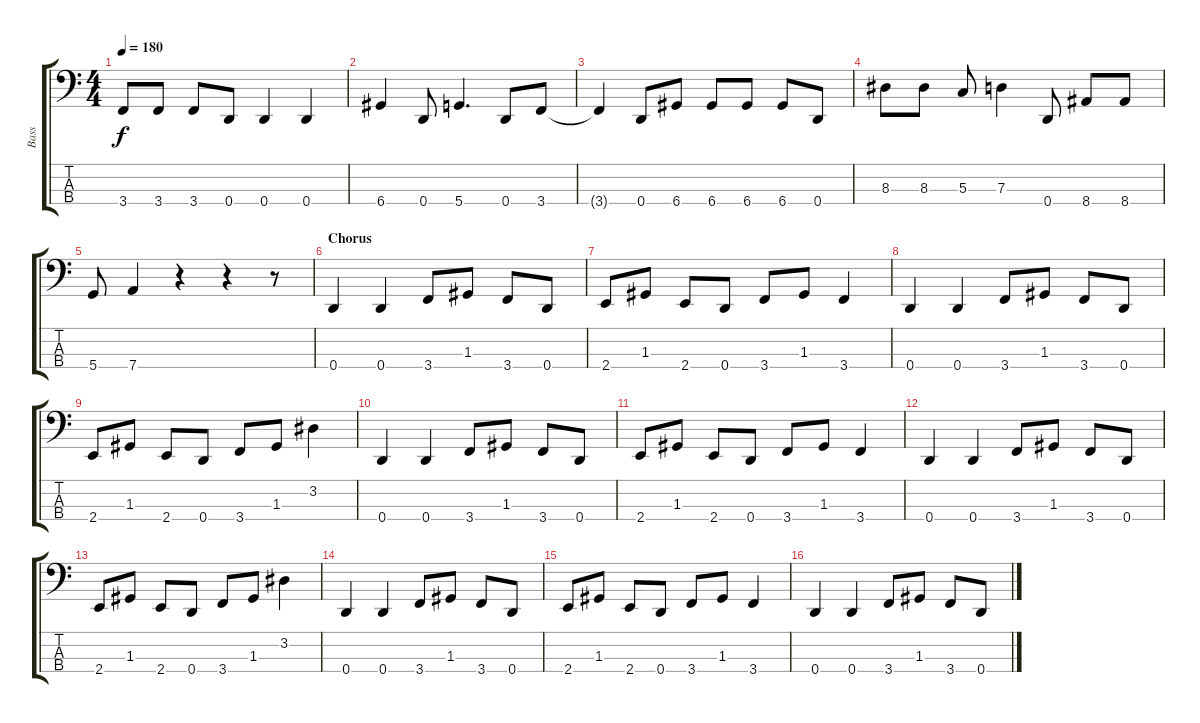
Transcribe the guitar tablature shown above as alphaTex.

\track ("Bass" "Bass") {instrument electricbasspick}
\staff {score tabs}
\tuning (F2 C2 G1 D1) {hide}
\ts (4 4)
\tempo 180
\clef f4
\ks c
3.4{t}.8{dy f} 3.4.8 3.4.8 0.4.8 0.4.4 0.4.4 |
6.4.4 0.4.8 5.4.4{d} 0.4.8 3.4.8 |
3.4{t}.4 0.4.8 6.4.8 6.4.8 6.4.8 6.4.8 0.4.8 |
8.3.8 8.3.8 5.3.8 7.3.4 0.4.8 8.4.8 8.4.8 |
5.4.8 7.4.4 r.4 r.4 r.8 |
\section ("" "Chorus")
0.4.4 0.4.4 3.4.8 1.3.8 3.4.8 0.4.8 |
2.4.8 1.3.8 2.4.8 0.4.8 3.4.8 1.3.8 3.4.4 |
0.4.4 0.4.4 3.4.8 1.3.8 3.4.8 0.4.8 |
2.4.8 1.3.8 2.4.8 0.4.8 3.4.8 1.3.8 3.2.4 |
0.4.4 0.4.4 3.4.8 1.3.8 3.4.8 0.4.8 |
2.4.8 1.3.8 2.4.8 0.4.8 3.4.8 1.3.8 3.4.4 |
0.4.4 0.4.4 3.4.8 1.3.8 3.4.8 0.4.8 |
2.4.8 1.3.8 2.4.8 0.4.8 3.4.8 1.3.8 3.2.4 |
0.4.4 0.4.4 3.4.8 1.3.8 3.4.8 0.4.8 |
2.4.8 1.3.8 2.4.8 0.4.8 3.4.8 1.3.8 3.4.4 |
0.4.4 0.4.4 3.4.8 1.3.8 3.4.8 0.4.8
